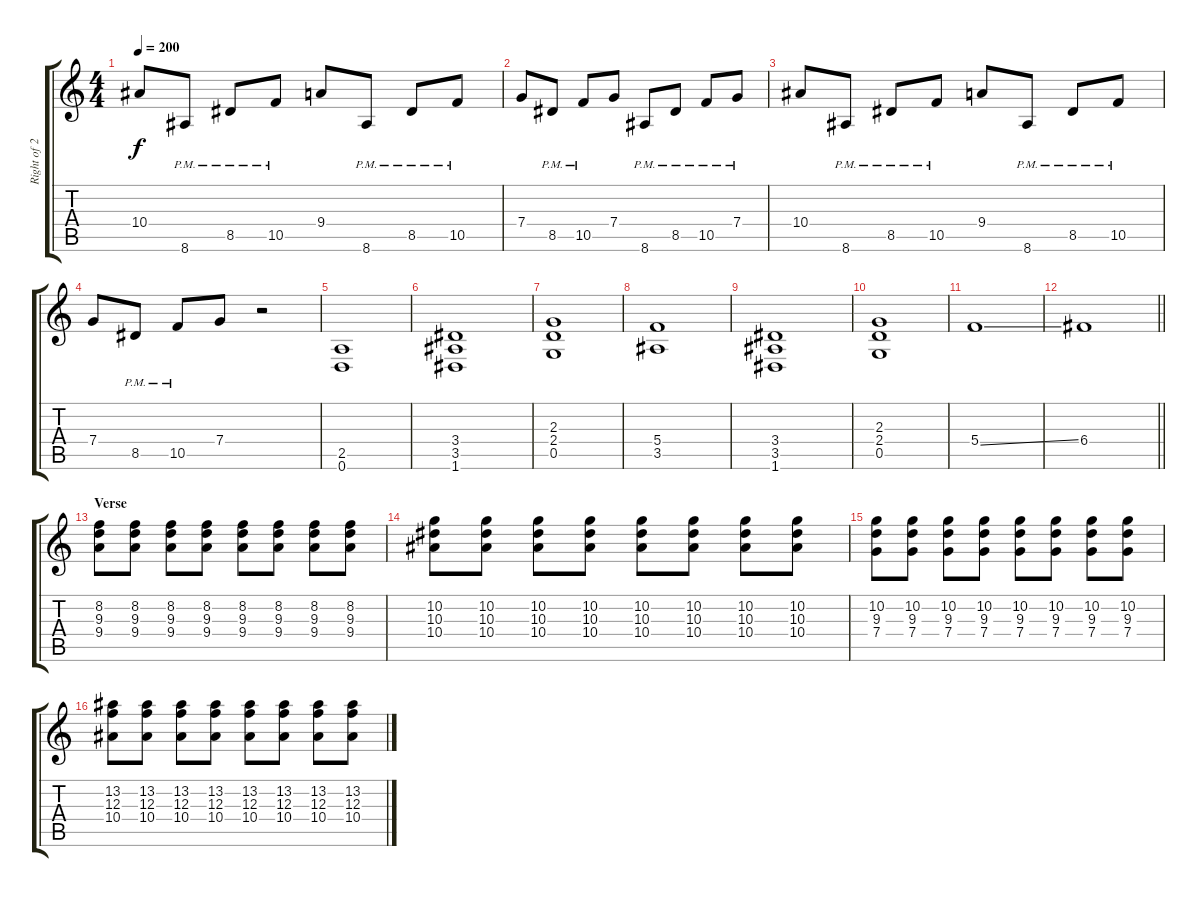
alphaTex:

\track ("Right of 2A" "Right of 2") {solo instrument overdrivenguitar}
\staff {score tabs}
\tuning (D4 A3 F3 C3 G2 D2) {hide}
\ts (4 4)
\tempo 200
\clef g2
\ks c
10.4.8{dy f} 8.6{pm}.8 8.5{pm}.8 10.5{pm}.8 9.4.8 8.6{pm}.8 8.5{pm}.8 10.5{pm}.8 |
7.4.8 8.5{pm}.8 10.5{pm}.8 7.4.8 8.6{pm}.8 8.5{pm}.8 10.5{pm}.8 7.4{pm}.8 |
10.4.8 8.6{pm}.8 8.5{pm}.8 10.5{pm}.8 9.4.8 8.6{pm}.8 8.5{pm}.8 10.5{pm}.8 |
7.4.8 8.5{pm}.8 10.5{pm}.8 7.4.8 r.2 |
(2.5 0.6).1 |
(3.4 3.5 1.6).1 |
(2.3 2.4 0.5).1 |
(5.4 3.5).1 |
(3.4 3.5 1.6).1 |
(2.3 2.4 0.5).1 |
5.4{ss}.1 |
\barLineRight lightlight
6.4.1 |
\section ("" "Verse")
(8.2 9.3 9.4).8 (8.2 9.3 9.4).8 (8.2 9.3 9.4).8 (8.2 9.3 9.4).8 (8.2 9.3 9.4).8 (8.2 9.3 9.4).8 (8.2 9.3 9.4).8 (8.2 9.3 9.4).8 |
(10.2 10.3 10.4).8 (10.2 10.3 10.4).8 (10.2 10.3 10.4).8 (10.2 10.3 10.4).8 (10.2 10.3 10.4).8 (10.2 10.3 10.4).8 (10.2 10.3 10.4).8 (10.2 10.3 10.4).8 |
(10.2 9.3 7.4).8 (10.2 9.3 7.4).8 (10.2 9.3 7.4).8 (10.2 9.3 7.4).8 (10.2 9.3 7.4).8 (10.2 9.3 7.4).8 (10.2 9.3 7.4).8 (10.2 9.3 7.4).8 |
(13.2 12.3 10.4).8 (13.2 12.3 10.4).8 (13.2 12.3 10.4).8 (13.2 12.3 10.4).8 (13.2 12.3 10.4).8 (13.2 12.3 10.4).8 (13.2 12.3 10.4).8 (13.2 12.3 10.4).8
